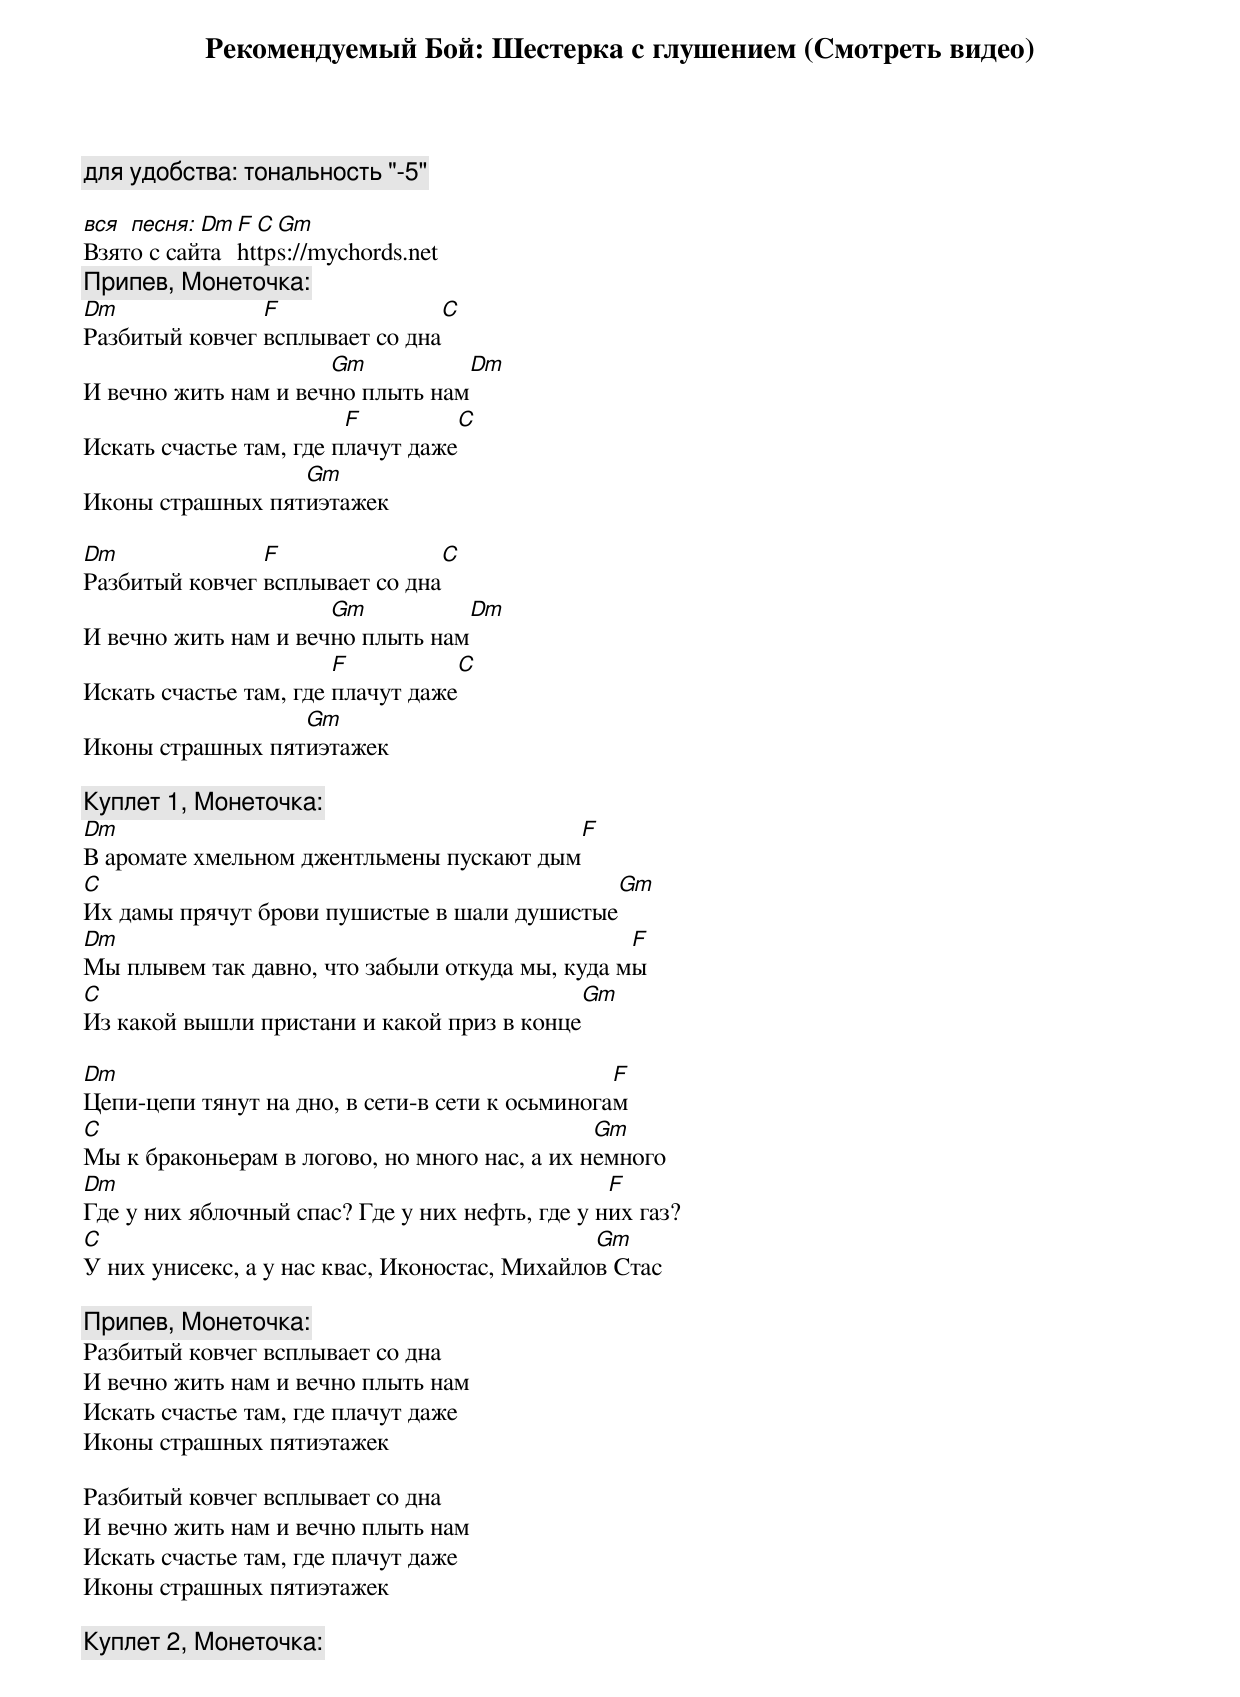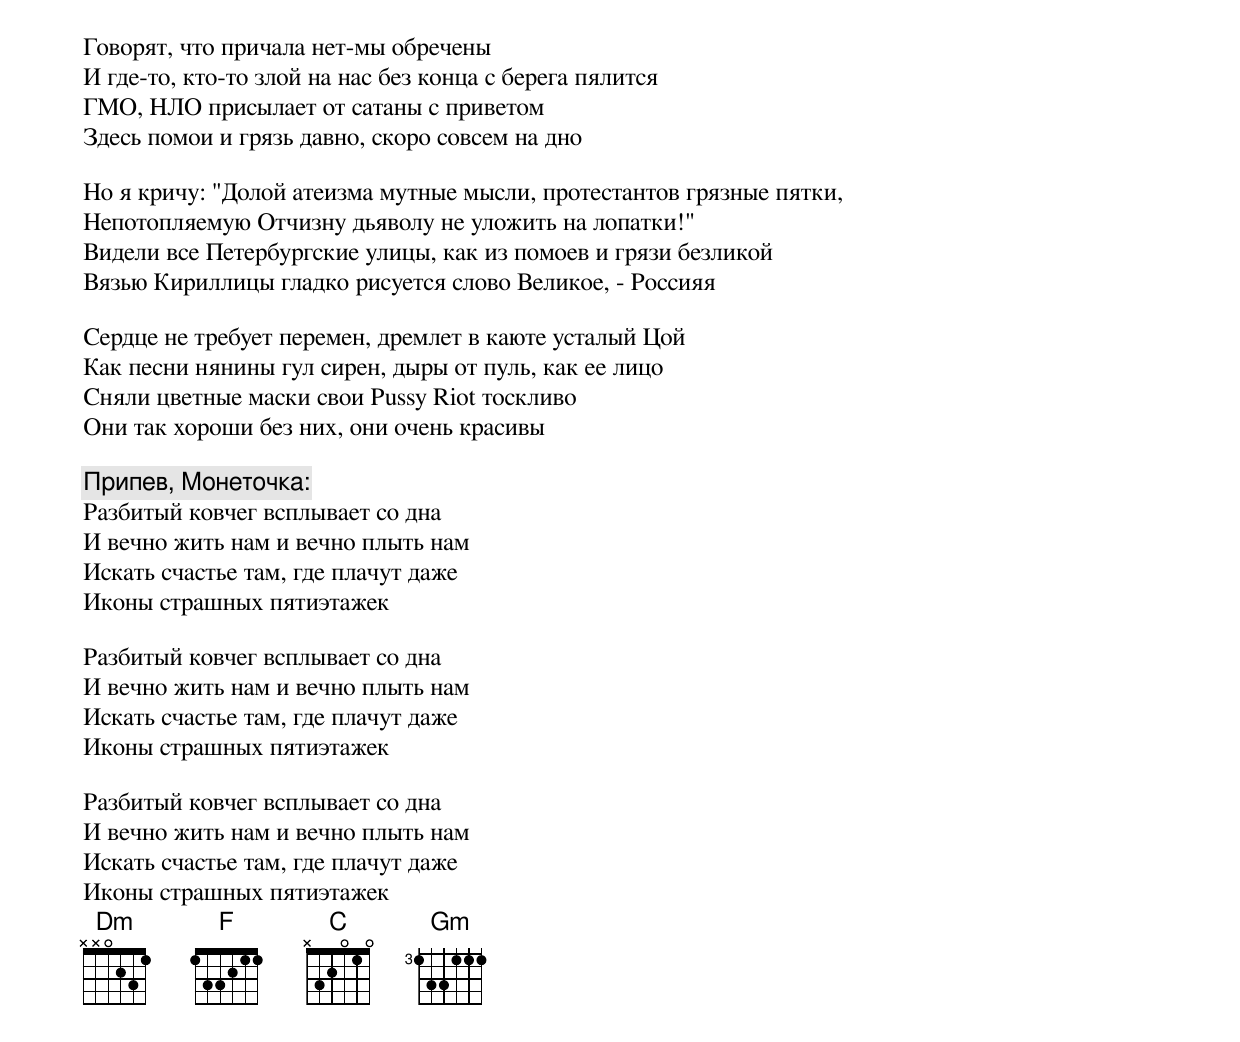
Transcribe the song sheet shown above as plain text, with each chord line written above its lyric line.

Рекомендуемый Бой: Шестерка с глушением (Смотреть видео)

для удобства: тональность "-5"

вся песня: Dm F C Gm
Взято с сайта https://mychords.net
[Припев, Монеточка]:
Dm              F                        C
Разбитый ковчег всплывает со дна
                      Gm                      Dm
И вечно жить нам и вечно плыть нам
                         F                        C
Искать счастье там, где плачут даже
                  Gm
Иконы страшных пятиэтажек

Dm              F                        C
Разбитый ковчег всплывает со дна
                      Gm                      Dm
И вечно жить нам и вечно плыть нам
                        F                        C
Искать счастье там, где плачут даже
                  Gm
Иконы страшных пятиэтажек

[Куплет 1, Монеточка]:
Dm                                               F
В аромате хмельном джентльмены пускают дым
C                                              Gm
Их дамы прячут брови пушистые в шали душистые
Dm                                               F
Мы плывем так давно, что забыли откуда мы, куда мы
C                                              Gm
Из какой вышли пристани и какой приз в конце

Dm                                               F
Цепи-цепи тянут на дно, в сети-в сети к осьминогам
C                                              Gm
Мы к браконьерам в логово, но много нас, а их немного
Dm                                               F
Где у них яблочный спас? Где у них нефть, где у них газ?
C                                              Gm
У них унисекс, а у нас квас, Иконостас, Михайлов Стас

[Припев, Монеточка]:
Разбитый ковчег всплывает со дна
И вечно жить нам и вечно плыть нам
Искать счастье там, где плачут даже
Иконы страшных пятиэтажек

Разбитый ковчег всплывает со дна
И вечно жить нам и вечно плыть нам
Искать счастье там, где плачут даже
Иконы страшных пятиэтажек

[Куплет 2, Монеточка]:
Говорят, что причала нет-мы обречены
И где-то, кто-то злой на нас без конца с берега пялится
ГМО, НЛО присылает от сатаны с приветом
Здесь помои и грязь давно, скоро совсем на дно

Но я кричу: "Долой атеизма мутные мысли, протестантов грязные пятки,
Непотопляемую Отчизну дьяволу не уложить на лопатки!"
Видели все Петербургские улицы, как из помоев и грязи безликой
Вязью Кириллицы гладко рисуется слово Великое, - Россияя

Сердце не требует перемен, дремлет в каюте усталый Цой
Как песни нянины гул сирен, дыры от пуль, как ее лицо
Сняли цветные маски свои Pussy Riot тоскливо
Они так хороши без них, они очень красивы

[Припев, Монеточка]:
Разбитый ковчег всплывает со дна
И вечно жить нам и вечно плыть нам
Искать счастье там, где плачут даже
Иконы страшных пятиэтажек

Разбитый ковчег всплывает со дна
И вечно жить нам и вечно плыть нам
Искать счастье там, где плачут даже
Иконы страшных пятиэтажек

Разбитый ковчег всплывает со дна
И вечно жить нам и вечно плыть нам
Искать счастье там, где плачут даже
Иконы страшных пятиэтажек
